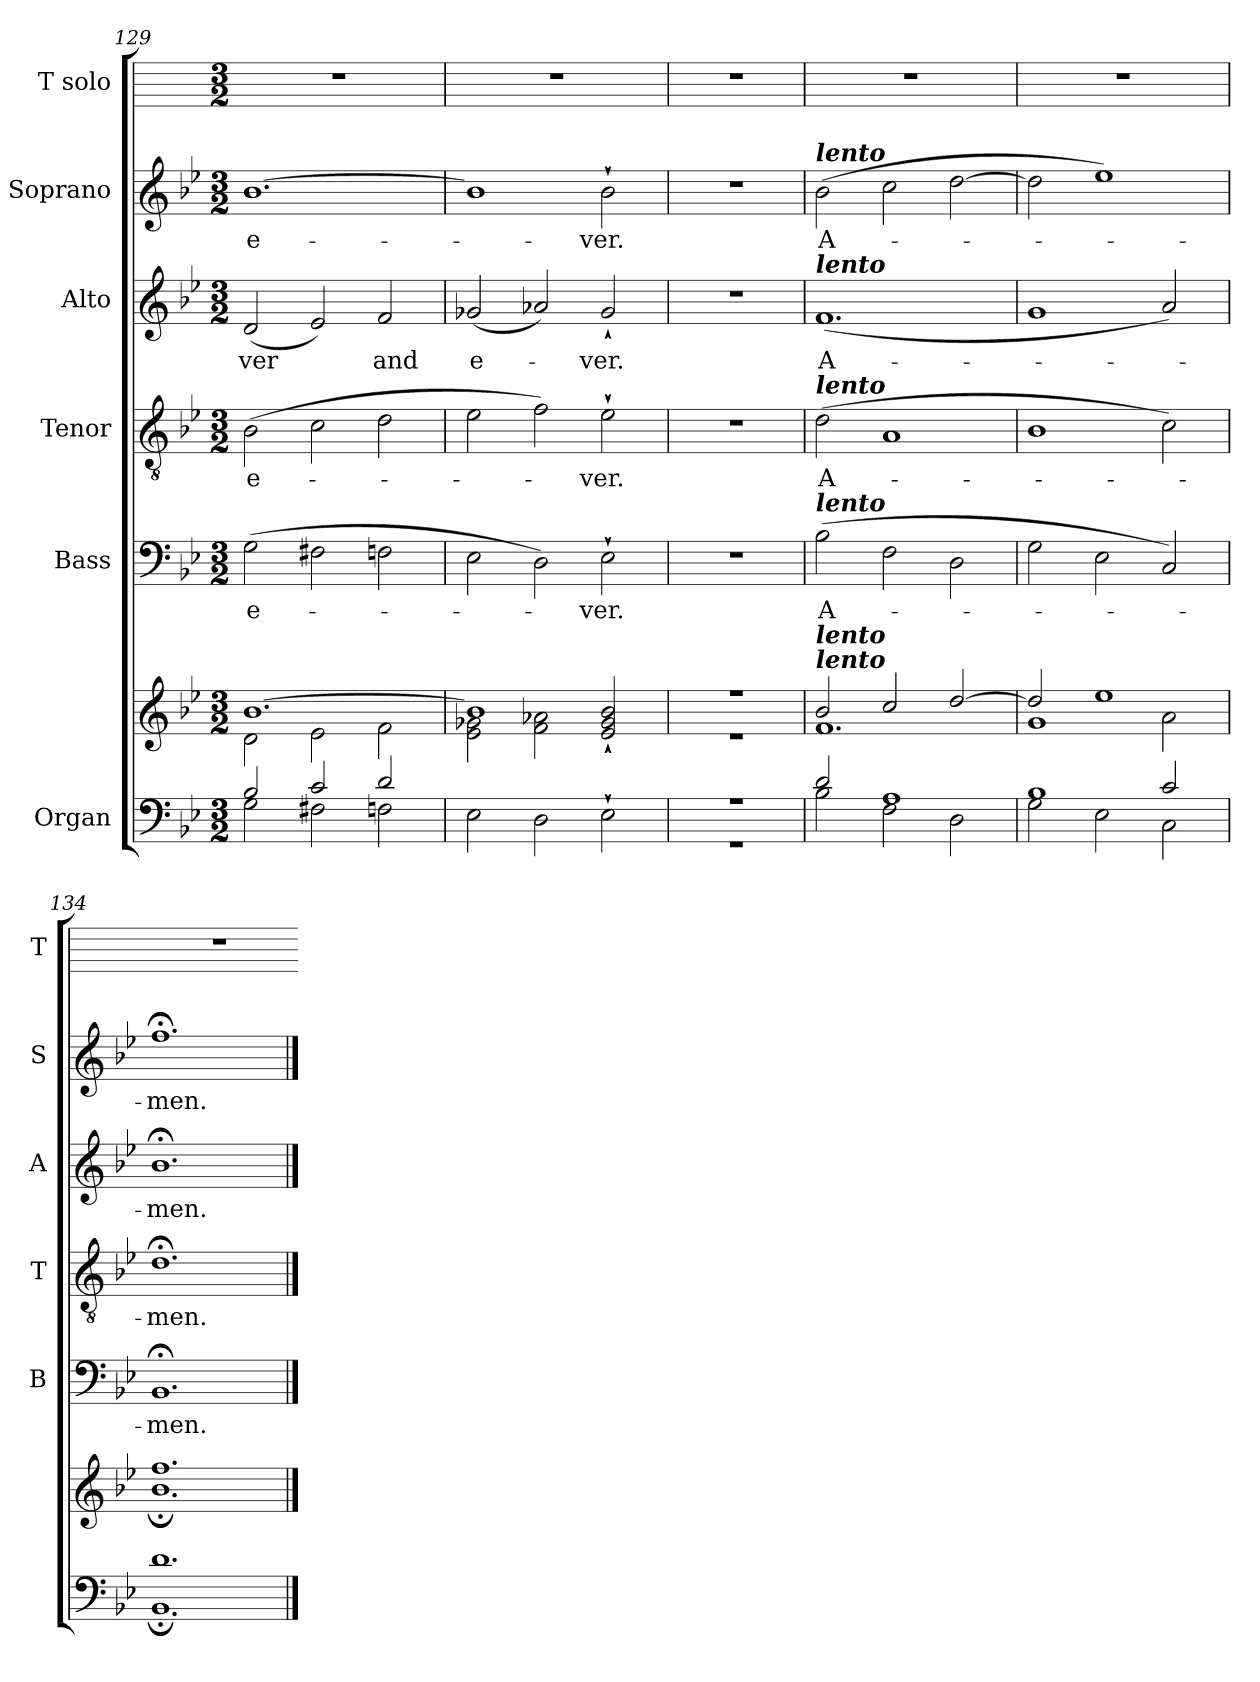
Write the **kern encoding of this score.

**kern	**kern	**kern	**text	**kern	**text	**kern	**text	**kern	**text	**kern
*part6	*part6	*part5	*part5	*part4	*part4	*part3	*part3	*part2	*part2	*part1
*staff7	*staff6	*staff5	*staff5	*staff4	*staff4	*staff3	*staff3	*staff2	*staff2	*staff1
*I"Organ	*	*I"Bass	*	*I"Tenor	*	*I"Alto	*	*I"Soprano	*	*I"T solo
*	*	*I'B	*	*I'T	*	*I'A	*	*I'S	*	*I'T
*clefF4	*clefG2	*clefF4	*	*clefGv2	*	*clefG2	*	*clefG2	*	*
*k[b-e-]	*k[b-e-]	*k[b-e-]	*	*k[b-e-]	*	*k[b-e-]	*	*k[b-e-]	*	*
*B-:	*B-:	*B-:	*	*B-:	*	*B-:	*	*B-:	*	*
*M3/2	*M3/2	*M3/2	*	*M3/2	*	*M3/2	*	*M3/2	*	*M3/2
=129	=129	=129	=129	=129	=129	=129	=129	=129	=129	=129
*^	*^	*	*	*	*	*	*	*	*	*
!	!	!	!	!	!LO:LY:b	!	!LO:LY:b	!	!LO:LY:b	!	!LO:LY:b	!
2B-/	2G\	[1.b-	2d\	(>2G	e-	(>2B-	e-	(<2d	ver	[1.b-	e-	1.r
2c/	2F#X\	.	2e-\	2F#X	.	2c	.	2e-)	.	.	.	.
!	!	!	!	!	!	!	!	!	!LO:LY:b	!	!	!
2d/	2Fn\	.	2f\	2Fn	.	2d	.	2f	and	.	.	.
=130	=130	=130	=130	=130	=130	=130	=130	=130	=130	=130	=130	=130
!	!	!	!	!	!	!	!	!	!LO:LY:b	!	!	!
1ryy	2E-\	1b-]	2e-\ 2g-X\	2E-	.	2e-	.	(<2g-X	e-	1b-]	.	1.r
.	2D\	.	2f\ 2a-X\	2D)	.	2f)	.	2a-X)	.	.	.	.
!	!	!	!	!	!LO:LY:b	!	!LO:LY:b	!	!LO:LY:b	!	!LO:LY:b	!
2ryy	2E-`\	2e-/` 2g-/` 2b-/`	2ryy	2E-`	ver.	2e-`	ver.	2g-`	ver.	2b-`	ver.	.
=131	=131	=131	=131	=131	=131	=131	=131	=131	=131	=131	=131	=131
!LO:N:vis=1	!LO:N:vis=1	!LO:N:vis=1	!LO:N:vis=1	!LO:N:vis=1	!	!LO:N:vis=1	!	!LO:N:vis=1	!	!LO:N:vis=1	!	!
1.r	1.r	1.r	1.r	1.r	.	1.r	.	1.r	.	1.r	.	1.r
=132	=132	=132	=132	=132	=132	=132	=132	=132	=132	=132	=132	=132
!	!	!	!	!	!	!	!	!	!	!LO:TX:a:Bi:t=lento	!	!
!	!	!	!	!	!	!	!	!LO:TX:a:Bi:t=lento	!	!	!	!
!	!	!	!	!	!	!LO:TX:a:Bi:t=lento	!	!	!	!	!	!
!	!	!	!	!LO:TX:a:Bi:t=lento	!	!	!	!	!	!	!	!
!	!	!LO:TX:a:Bi:t=lento	!	!	!	!	!	!	!	!	!	!
!	!	!LO:TX:a:Bi:t=lento	!	!	!	!	!	!	!	!	!	!
!	!	!	!	!	!LO:LY:b	!	!LO:LY:b	!	!LO:LY:b	!	!LO:LY:b	!
2d/	2B-\	2b-/	1.f\	(>2B-	A-	(>2d	A-	(<1.f	A-	(>2b-	A-	1.r
1A/	2F\	2cc/	.	2F	.	1A	.	.	.	2cc	.	.
.	2D\	[2dd/	.	2D	.	.	.	.	.	[2dd	.	.
=133	=133	=133	=133	=133	=133	=133	=133	=133	=133	=133	=133	=133
1B-/	2G\	2dd/]	1g\	2G	.	1B-	.	1g	.	2dd]	.	1.r
.	2E-\	1ee-	.	2E-	.	.	.	.	.	1ee-)	.	.
2c/	2C\	.	2a\	2C)	.	2c)	.	2a)	.	.	.	.
=134	=134	=134	=134	=134	=134	=134	=134	=134	=134	=134	=134	=134
!	!	!	!	!	!LO:LY:b	!	!LO:LY:b	!	!LO:LY:b	!	!LO:LY:b	!
1.d/	1.BB-;\	1.ff	1.b-;<\	1.BB-;<	men.	1.d;<	men.	1.b-;<	men.	1.ff;<	men.	1.r
*v	*v	*	*	*	*	*	*	*	*	*	*	*
*	*v	*v	*	*	*	*	*	*	*	*	*
==	==	==	=	==	=	==	=	==	=	=
*-	*-	*-	*-	*-	*-	*-	*-	*-	*-	*-
